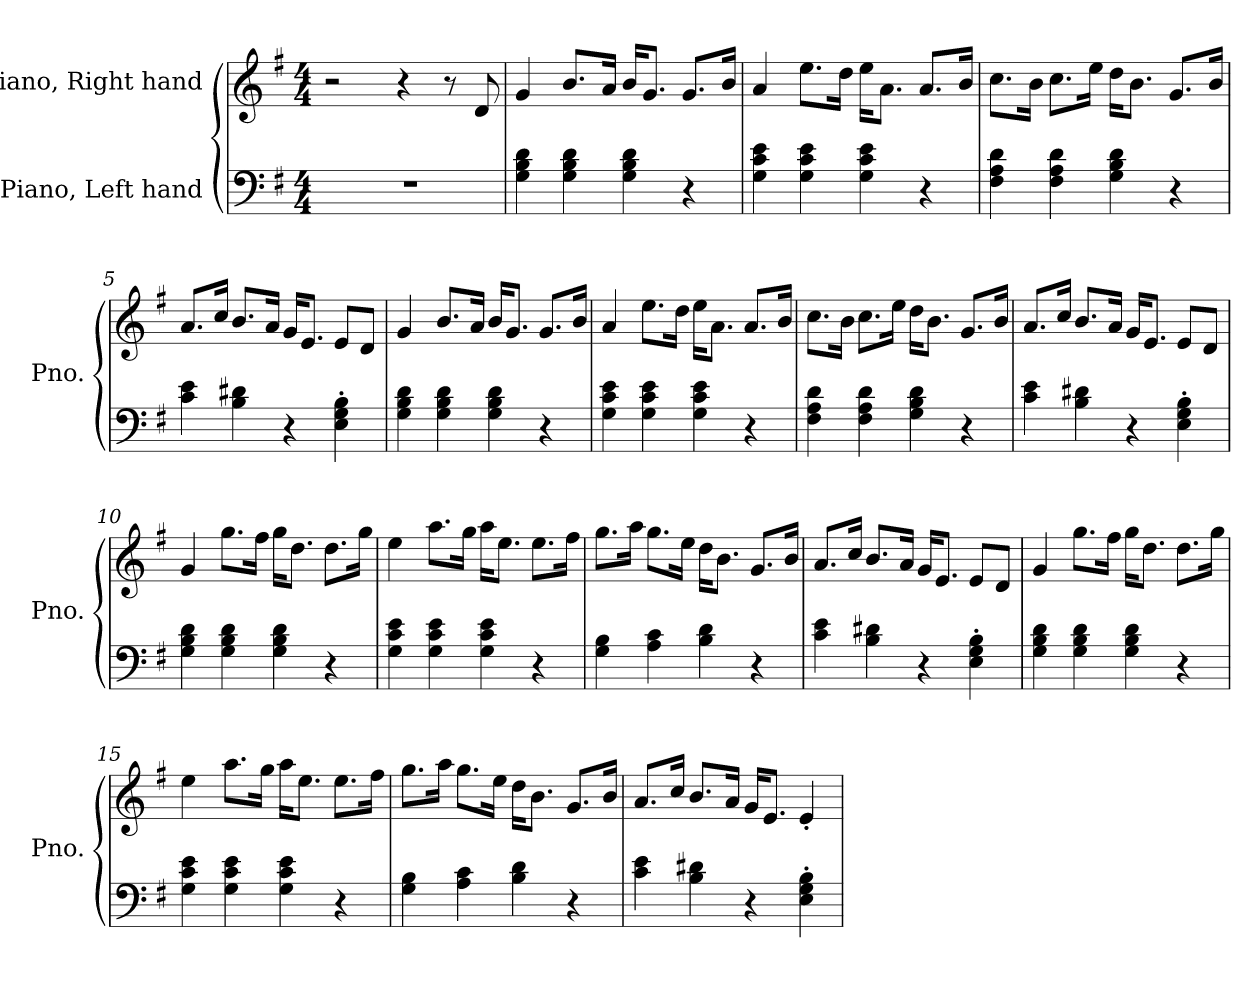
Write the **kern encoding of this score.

**kern	**kern
*part2	*part1
*staff2	*staff1
*I"Piano, Left hand	*I"Piano, Right hand
*I'Pno.	*I'Pno.
*clefF4	*clefG2
*k[f#]	*k[f#]
*M4/4	*M4/4
*MM120	*MM120
=1	=1
1r	2r
.	4r
.	8r
.	8d/
=2	=2
4G\ 4B\ 4d\	4g/
4G\ 4B\ 4d\	8.b/L
.	16a/Jk
4G\ 4B\ 4d\	16b/KL
.	8.g/J
4r	8.g/L
.	16b/Jk
=3	=3
4G\ 4c\ 4e\	4a/
4G\ 4c\ 4e\	8.ee\L
.	16dd\Jk
4G\ 4c\ 4e\	16ee\KL
.	8.a\J
4r	8.a/L
.	16b/Jk
=4	=4
4F#\ 4A\ 4d\	8.cc\L
.	16b\Jk
4F#\ 4A\ 4d\	8.cc\L
.	16ee\Jk
4G\ 4B\ 4d\	16dd\KL
.	8.b\J
4r	8.g/L
.	16b/Jk
!!LO:LB:g=z
=5	=5
4c\ 4e\	8.a/L
.	16cc/Jk
4B\ 4d#X\	8.b/L
.	16a/Jk
4r	16g/KL
.	8.e/J
4E\' 4G\' 4B\'	8e/L
.	8d/J
=6	=6
4G\ 4B\ 4d\	4g/
4G\ 4B\ 4d\	8.b/L
.	16a/Jk
4G\ 4B\ 4d\	16b/KL
.	8.g/J
4r	8.g/L
.	16b/Jk
=7	=7
4G\ 4c\ 4e\	4a/
4G\ 4c\ 4e\	8.ee\L
.	16dd\Jk
4G\ 4c\ 4e\	16ee\KL
.	8.a\J
4r	8.a/L
.	16b/Jk
=8	=8
4F#\ 4A\ 4d\	8.cc\L
.	16b\Jk
4F#\ 4A\ 4d\	8.cc\L
.	16ee\Jk
4G\ 4B\ 4d\	16dd\KL
.	8.b\J
4r	8.g/L
.	16b/Jk
!!LO:LB:g=z
=9	=9
4c\ 4e\	8.a/L
.	16cc/Jk
4B\ 4d#X\	8.b/L
.	16a/Jk
4r	16g/KL
.	8.e/J
4E\' 4G\' 4B\'	8e/L
.	8d/J
=10	=10
4G\ 4B\ 4d\	4g/
4G\ 4B\ 4d\	8.gg\L
.	16ff#\Jk
4G\ 4B\ 4d\	16gg\KL
.	8.dd\J
4r	8.dd\L
.	16gg\Jk
=11	=11
4G\ 4c\ 4e\	4ee\
4G\ 4c\ 4e\	8.aa\L
.	16gg\Jk
4G\ 4c\ 4e\	16aa\KL
.	8.ee\J
4r	8.ee\L
.	16ff#\Jk
=12	=12
4G\ 4B\	8.gg\L
.	16aa\Jk
4A\ 4c\	8.gg\L
.	16ee\Jk
4B\ 4d\	16dd\KL
.	8.b\J
4r	8.g/L
.	16b/Jk
!!LO:LB:g=z
=13	=13
4c\ 4e\	8.a/L
.	16cc/Jk
4B\ 4d#X\	8.b/L
.	16a/Jk
4r	16g/KL
.	8.e/J
4E\' 4G\' 4B\'	8e/L
.	8d/J
=14	=14
4G\ 4B\ 4d\	4g/
4G\ 4B\ 4d\	8.gg\L
.	16ff#\Jk
4G\ 4B\ 4d\	16gg\KL
.	8.dd\J
4r	8.dd\L
.	16gg\Jk
=15	=15
4G\ 4c\ 4e\	4ee\
4G\ 4c\ 4e\	8.aa\L
.	16gg\Jk
4G\ 4c\ 4e\	16aa\KL
.	8.ee\J
4r	8.ee\L
.	16ff#\Jk
=16	=16
4G\ 4B\	8.gg\L
.	16aa\Jk
4A\ 4c\	8.gg\L
.	16ee\Jk
4B\ 4d\	16dd\KL
.	8.b\J
4r	8.g/L
.	16b/Jk
!!LO:LB:g=z
=17	=17
4c\ 4e\	8.a/L
.	16cc/Jk
4B\ 4d#X\	8.b/L
.	16a/Jk
4r	16g/KL
.	8.e/J
4E\' 4G\' 4B\'	4e'/
=	=
*-	*-
